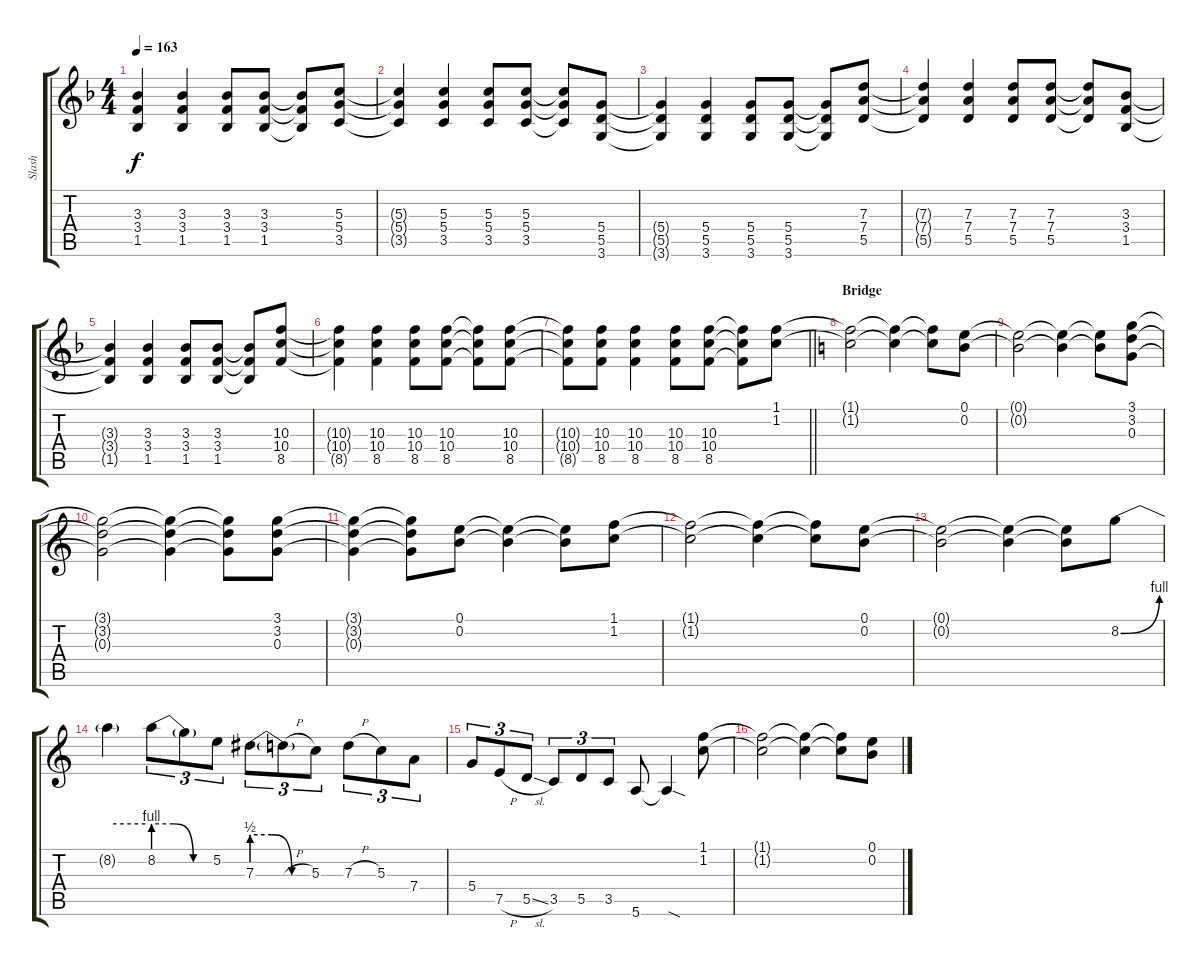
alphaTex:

\track ("Slash" "Slash") {instrument distortionguitar}
\staff {score tabs}
\tuning (E4 B3 G3 D3 A2 E2) {hide}
\ts (4 4)
\tempo 163
\clef g2
\ks f
(3.3{t} 3.4{t} 1.5{t}).4{dy f} (3.3 3.4 1.5).4 (3.3 3.4 1.5).8 (3.3 3.4 1.5).8 (3.3{t} 3.4{t} 1.5{t}).8 (5.3 5.4 3.5).8 |
(5.3{t} 5.4{t} 3.5{t}).4 (5.3 5.4 3.5).4 (5.3 5.4 3.5).8 (5.3 5.4 3.5).8 (5.3{t} 5.4{t} 3.5{t}).8 (5.4 5.5 3.6).8 |
(5.4{t} 5.5{t} 3.6{t}).4 (5.4 5.5 3.6).4 (5.4 5.5 3.6).8 (5.4 5.5 3.6).8 (5.4{t} 5.5{t} 3.6{t}).8 (7.3 7.4 5.5).8 |
(7.3{t} 7.4{t} 5.5{t}).4 (7.3 7.4 5.5).4 (7.3 7.4 5.5).8 (7.3 7.4 5.5).8 (7.3{t} 7.4{t} 5.5{t}).8 (3.3 3.4 1.5).8 |
(3.3{t} 3.4{t} 1.5{t}).4 (3.3 3.4 1.5).4 (3.3 3.4 1.5).8 (3.3 3.4 1.5).8 (3.3{t} 3.4{t} 1.5{t}).8 (10.3 10.4 8.5).8 |
(10.3{t} 10.4{t} 8.5{t}).4 (10.3 10.4 8.5).4 (10.3 10.4 8.5).8 (10.3 10.4 8.5).8 (10.3{t} 10.4{t} 8.5{t}).8 (10.3 10.4 8.5).8 |
\barLineRight lightlight
(10.3{t} 10.4{t} 8.5{t}).8 (10.3 10.4 8.5).8 (10.3 10.4 8.5).4 (10.3 10.4 8.5).8 (10.3 10.4 8.5).8 (10.3{t} 10.4{t} 8.5{t}).8 (1.1 1.2).8 |
\section ("" "Bridge")
\ks c
(1.1{t} 1.2{t}).2 (1.1{t} 1.2{t}).4 (1.1{t} 1.2{t}).8 (0.1 0.2).8 |
(0.1{t} 0.2{t}).2 (0.1{t} 0.2{t}).4 (0.1{t} 0.2{t}).8 (3.1 3.2 0.3).8 |
(3.1{t} 3.2{t} 0.3{t}).2 (3.1{t} 3.2{t} 0.3{t}).4 (3.1{t} 3.2{t} 0.3{t}).8 (3.1 3.2 0.3).8 |
(3.1{t} 3.2{t} 0.3{t}).4 (3.1{t} 3.2{t} 0.3{t}).8 (0.1 0.2).8 (0.1{t} 0.2{t}).4 (0.1{t} 0.2{t}).8 (1.1 1.2).8 |
(1.1{t} 1.2{t}).2 (1.1{t} 1.2{t}).4 (1.1{t} 1.2{t}).8 (0.1 0.2).8 |
(0.1{t} 0.2{t}).2 (0.1{t} 0.2{t}).4 (0.1{t} 0.2{t}).8 8.2{be (bend 0 0 60 4)}.8 |
8.2{be (hold 0 4 60 4) t}.4 8.2{be (custom 0 4 20 4 40 0 60 0)}.8{tu (3 2)} 8.2{t}.8{tu (3 2)} 5.2.8{tu (3 2)} 7.3{be (custom 0 2 20 2 40 0 60 0)}.8{tu (3 2)} 7.3{h t}.8{tu (3 2)} 5.3.8{tu (3 2)} 7.3{h}.8{tu (3 2)} 5.3.8{tu (3 2)} 7.4.8{tu (3 2)} |
5.4.8{tu (3 2)} 7.5{h}.8{tu (3 2)} 5.5{sl}.8{tu (3 2)} 3.5.8{tu (3 2)} 5.5.8{tu (3 2)} 3.5.8{tu (3 2)} 5.6.8 5.6{sod t}.4 (1.1 1.2).8 |
(1.1{t} 1.2{t}).2 (1.1{t} 1.2{t}).4 (1.1{t} 1.2{t}).8 (0.1 0.2).8
